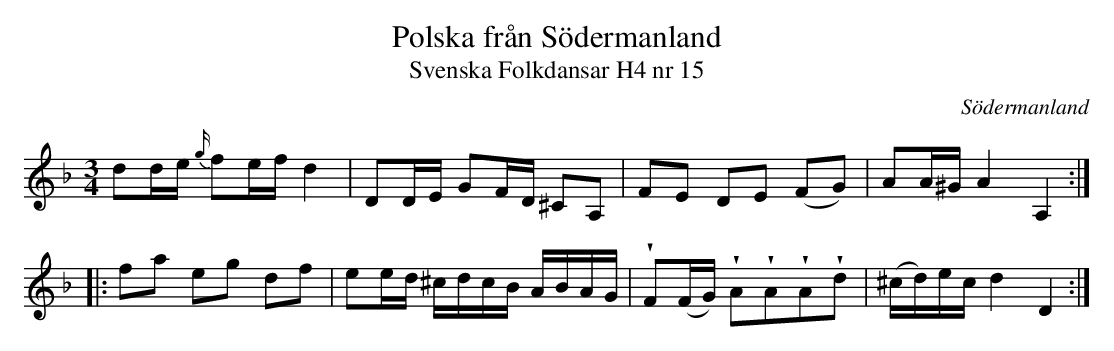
X:1
T:Polska från Södermanland
T:Svenska Folkdansar H4 nr 15
O:Södermanland
M:3/4
U:w=wedge
U:t=tenuto
L:1/16
K:Dm
d2de {g/}f2ef d4 | D2DE G2FD ^C2A,2 | F2E2 D2E2 (F2G2) | A2A^G A4 A,4 ::
f2a2 e2g2 d2f2 | e2ed ^cdcB ABAG | wF2(FG) wA2wA2wA2wd2 | (^cd)ec d4 D4 :|
